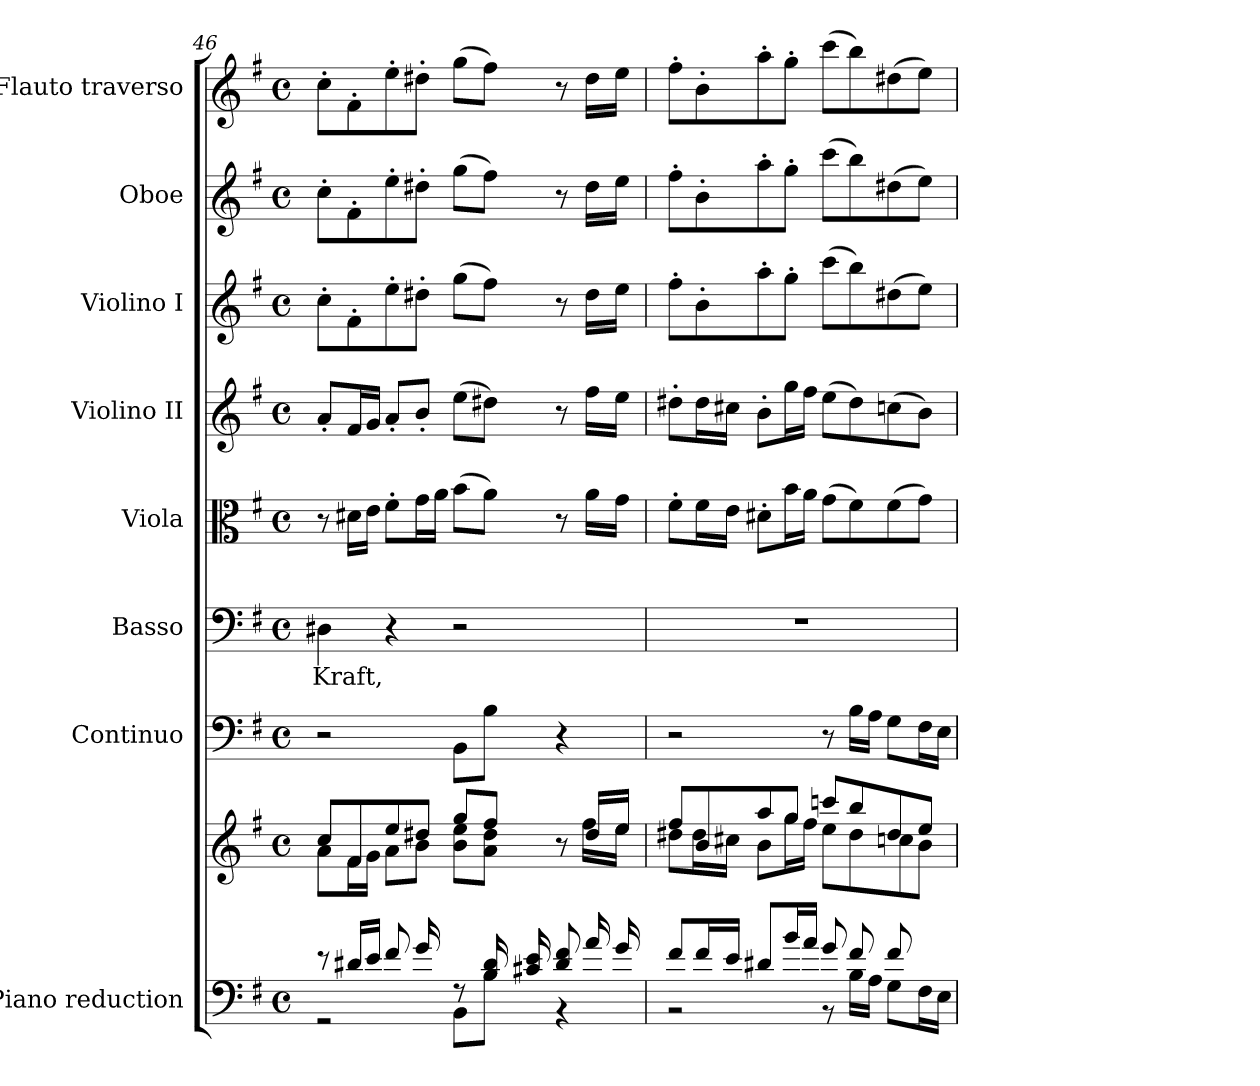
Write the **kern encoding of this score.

**kern	**kern	**kern	**kern	**text	**kern	**kern	**kern	**kern	**kern
*part8	*part8	*part7	*part6	*part6	*part5	*part4	*part3	*part2	*part1
*staff9	*staff8	*staff7	*staff6	*staff6	*staff5	*staff4	*staff3	*staff2	*staff1
*I"Piano reduction	*	*I"Continuo	*I"Basso	*	*I"Viola	*I"Violino II	*I"Violino I	*I"Oboe	*I"Flauto traverso
*I'Pno	*	*	*	*	*I'Vla	*I'Vln	*I'Vln	*I'Ob	*I'Fl
*clefF4	*clefG2	*clefF4	*clefF4	*	*clefC3	*clefG2	*clefG2	*clefG2	*clefG2
*k[f#]	*k[f#]	*k[f#]	*k[f#]	*	*k[f#]	*k[f#]	*k[f#]	*k[f#]	*k[f#]
*M4/4	*M4/4	*M4/4	*M4/4	*	*M4/4	*M4/4	*M4/4	*M4/4	*M4/4
*met(c)	*met(c)	*met(c)	*met(c)	*	*met(c)	*met(c)	*met(c)	*met(c)	*met(c)
=46	=46	=46	=46	=46	=46	=46	=46	=46	=46
*^	*^	*	*	*	*	*	*	*	*
*	*	*	*^	*	*	*	*	*	*	*	*
!	!	!	!	!	!	!	!LO:LY:b	!	!	!	!	!
8r	2r	8cc/L	8a\L	4..ryy	2r	4D#X\	Kraft,	8r	8a'/L	8cc'\L	8cc'\L	8cc'\L
16d#X/LL	.	8f#/	16f#\L	.	.	.	.	16d#X\LL	16f#/L	8f#'\	8f#'\	8f#'\
16e/JJ	.	.	16g\JJ	.	.	.	.	16e\JJ	16g/JJ	.	.	.
8f#/L	.	8ee/	8a\L	.	.	4r	.	8f#'\L	8a'/L	8ee'\	8ee'\	8ee'\
16g/L	.	8dd#X/J	8b\J	.	.	.	.	16g\L	8b'/J	8dd#X'\J	8dd#X'\J	8dd#X'\J
16ryy	.	.	.	16a\JJ	.	.	.	16a\JJ	.	.	.	.
8rF	8BB\L	8gg/L	8b\ 8ee\L	2ryy	8BB\L	2r	.	(>8b\L	(>8ee\L	(>8gg\L	(>8gg\L	(>8gg\L
16B/ 16d#/LL	8B\J	8ff#/J	8a\ 8dd#\J	.	8B\J	.	.	8a\J)	8dd#X\J)	8ff#\J)	8ff#\J)	8ff#\J)
16c#X/ 16e/JJ	.	.	.	.	.	.	.	.	.	.	.	.
8d#/ 8f#/L	4r	8r	8ryy	.	4r	.	.	8r	8r	8r	8r	8r
16a/L	.	16dd#/LL	16ff#\LL	.	.	.	.	16a\LL	16ff#\LL	16dd#\LL	16dd#\LL	16dd#\LL
16g/JJ	.	16ee/JJ	16ee\JJ	.	.	.	.	16g\JJ	16ee\JJ	16ee\JJ	16ee\JJ	16ee\JJ
!!LO:PB:g=z
=47	=47	=47	=47	=47	=47	=47	=47	=47	=47	=47	=47	=47
8f#/L	2r	8ff#/L	8dd#X\L	2..ryy	2r	1r	.	8f#'\L	8dd#X'\L	8ff#'\L	8ff#'\L	8ff#'\L
16f#/L	.	8b/	16dd#\L	.	.	.	.	16f#\L	16dd#\L	8b'\	8b'\	8b'\
16e/JJ	.	.	16cc#X\JJ	.	.	.	.	16e\JJ	16cc#X\JJ	.	.	.
8d#X/L	.	8aa/	8b\L	.	.	.	.	8d#X'\L	8b'\L	8aa'\	8aa'\	8aa'\
16b/L	.	8gg/J	16gg\L	.	.	.	.	16b\L	16gg\L	8gg'\J	8gg'\J	8gg'\J
16a/JJ	.	.	16ff#\JJ	.	.	.	.	16a\JJ	16ff#\JJ	.	.	.
8g/L	8r	8cccn/L	8ee\L	.	8r	.	.	(>8g\L	(>8ee\L	(>8ccc\L	(>8ccc\L	(>8ccc\L
8f#/	16B\LL	8bb/	8dd#\	.	16B\LL	.	.	8f#\)	8dd#\)	8bb\)	8bb\)	8bb\)
.	16A\JJ	.	.	.	16A\JJ	.	.	.	.	.	.	.
8f#/	8G\L	8dd#/	8ccn\	.	8G\L	.	.	(>8f#\	(>8ccn\	(>8dd#X\	(>8dd#X\	(>8dd#X\
8ryy	16F#\L	8ee/J	8b\J	8g\J	16F#\L	.	.	8g\J)	8b\J)	8ee\J)	8ee\J)	8ee\J)
.	16E\JJ	.	.	.	16E\JJ	.	.	.	.	.	.	.
*v	*v	*	*	*	*	*	*	*	*	*	*	*
*	*v	*v	*v	*	*	*	*	*	*	*	*
=	=	=	=	=	=	=	=	=	=
*-	*-	*-	*-	*-	*-	*-	*-	*-	*-
